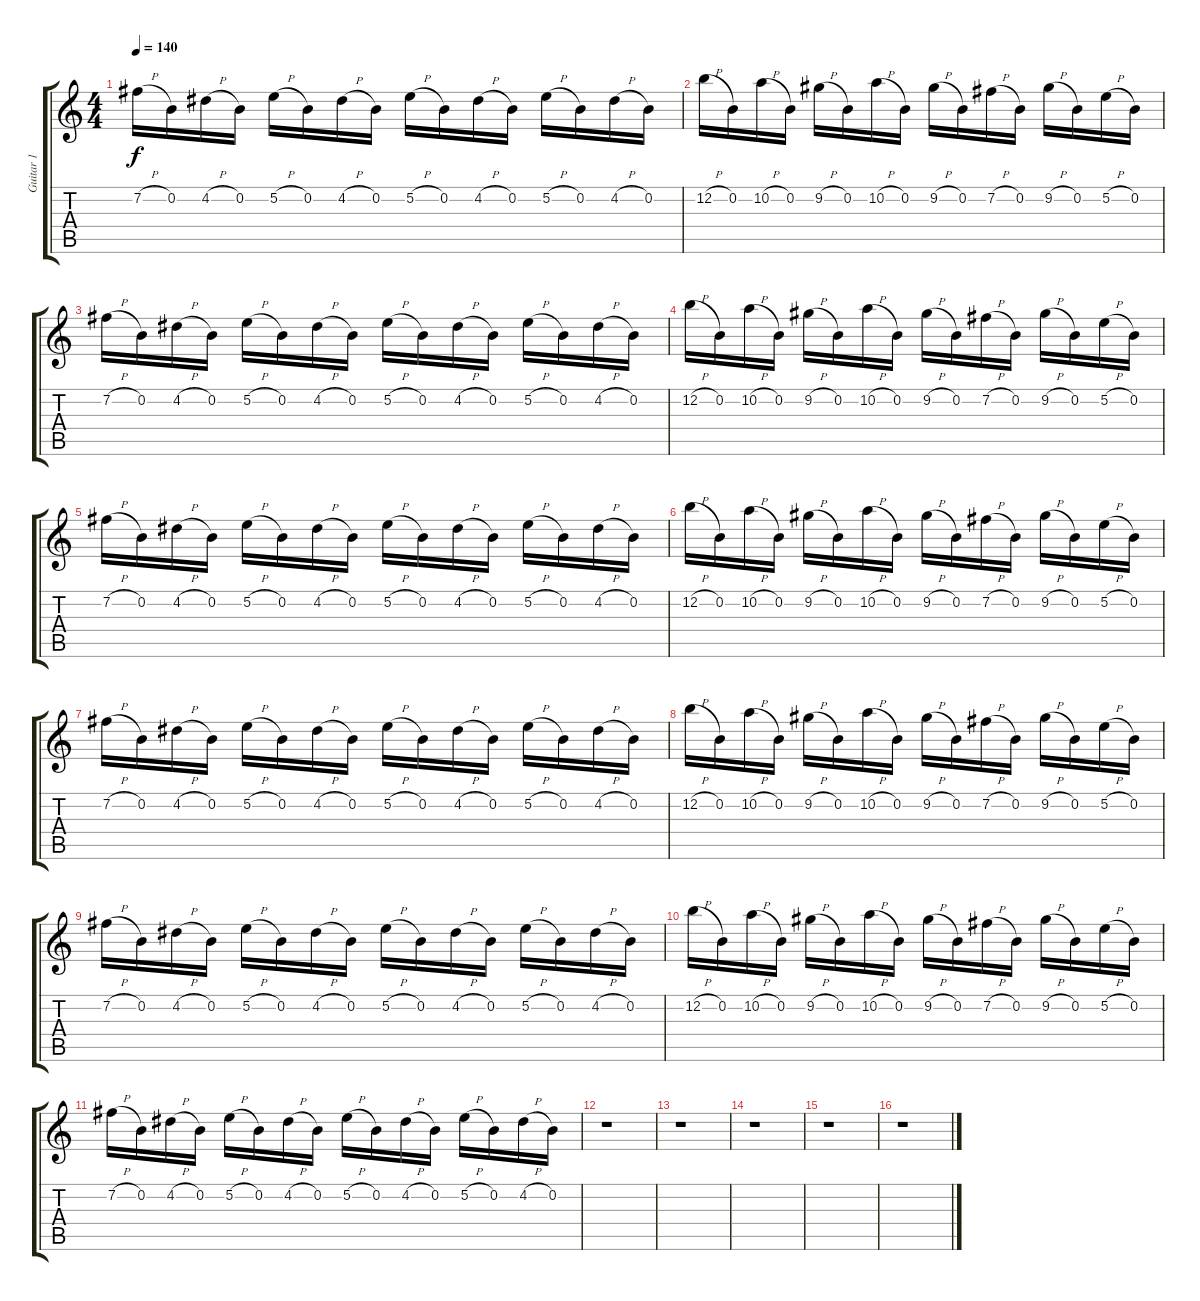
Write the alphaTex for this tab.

\track ("Guitar 1" "Guitar 1") {instrument overdrivenguitar}
\staff {score tabs}
\tuning (E4 B3 G3 D3 A2 E2) {hide}
\ts (4 4)
\tempo 140
\clef g2
\ks c
7.2{h}.16{dy f} 0.2.16 4.2{h}.16 0.2.16 5.2{h}.16 0.2.16 4.2{h}.16 0.2.16 5.2{h}.16 0.2.16 4.2{h}.16 0.2.16 5.2{h}.16 0.2.16 4.2{h}.16 0.2.16 |
12.2{h}.16 0.2.16 10.2{h}.16 0.2.16 9.2{h}.16 0.2.16 10.2{h}.16 0.2.16 9.2{h}.16 0.2.16 7.2{h}.16 0.2.16 9.2{h}.16 0.2.16 5.2{h}.16 0.2.16 |
7.2{h}.16 0.2.16 4.2{h}.16 0.2.16 5.2{h}.16 0.2.16 4.2{h}.16 0.2.16 5.2{h}.16 0.2.16 4.2{h}.16 0.2.16 5.2{h}.16 0.2.16 4.2{h}.16 0.2.16 |
12.2{h}.16 0.2.16 10.2{h}.16 0.2.16 9.2{h}.16 0.2.16 10.2{h}.16 0.2.16 9.2{h}.16 0.2.16 7.2{h}.16 0.2.16 9.2{h}.16 0.2.16 5.2{h}.16 0.2.16 |
7.2{h}.16 0.2.16 4.2{h}.16 0.2.16 5.2{h}.16 0.2.16 4.2{h}.16 0.2.16 5.2{h}.16 0.2.16 4.2{h}.16 0.2.16 5.2{h}.16 0.2.16 4.2{h}.16 0.2.16 |
12.2{h}.16 0.2.16 10.2{h}.16 0.2.16 9.2{h}.16 0.2.16 10.2{h}.16 0.2.16 9.2{h}.16 0.2.16 7.2{h}.16 0.2.16 9.2{h}.16 0.2.16 5.2{h}.16 0.2.16 |
7.2{h}.16 0.2.16 4.2{h}.16 0.2.16 5.2{h}.16 0.2.16 4.2{h}.16 0.2.16 5.2{h}.16 0.2.16 4.2{h}.16 0.2.16 5.2{h}.16 0.2.16 4.2{h}.16 0.2.16 |
12.2{h}.16 0.2.16 10.2{h}.16 0.2.16 9.2{h}.16 0.2.16 10.2{h}.16 0.2.16 9.2{h}.16 0.2.16 7.2{h}.16 0.2.16 9.2{h}.16 0.2.16 5.2{h}.16 0.2.16 |
7.2{h}.16 0.2.16 4.2{h}.16 0.2.16 5.2{h}.16 0.2.16 4.2{h}.16 0.2.16 5.2{h}.16 0.2.16 4.2{h}.16 0.2.16 5.2{h}.16 0.2.16 4.2{h}.16 0.2.16 |
12.2{h}.16 0.2.16 10.2{h}.16 0.2.16 9.2{h}.16 0.2.16 10.2{h}.16 0.2.16 9.2{h}.16 0.2.16 7.2{h}.16 0.2.16 9.2{h}.16 0.2.16 5.2{h}.16 0.2.16 |
7.2{h}.16 0.2.16 4.2{h}.16 0.2.16 5.2{h}.16 0.2.16 4.2{h}.16 0.2.16 5.2{h}.16 0.2.16 4.2{h}.16 0.2.16 5.2{h}.16 0.2.16 4.2{h}.16 0.2.16 |
r.1 |
r.1 |
r.1 |
r.1 |
r.1
